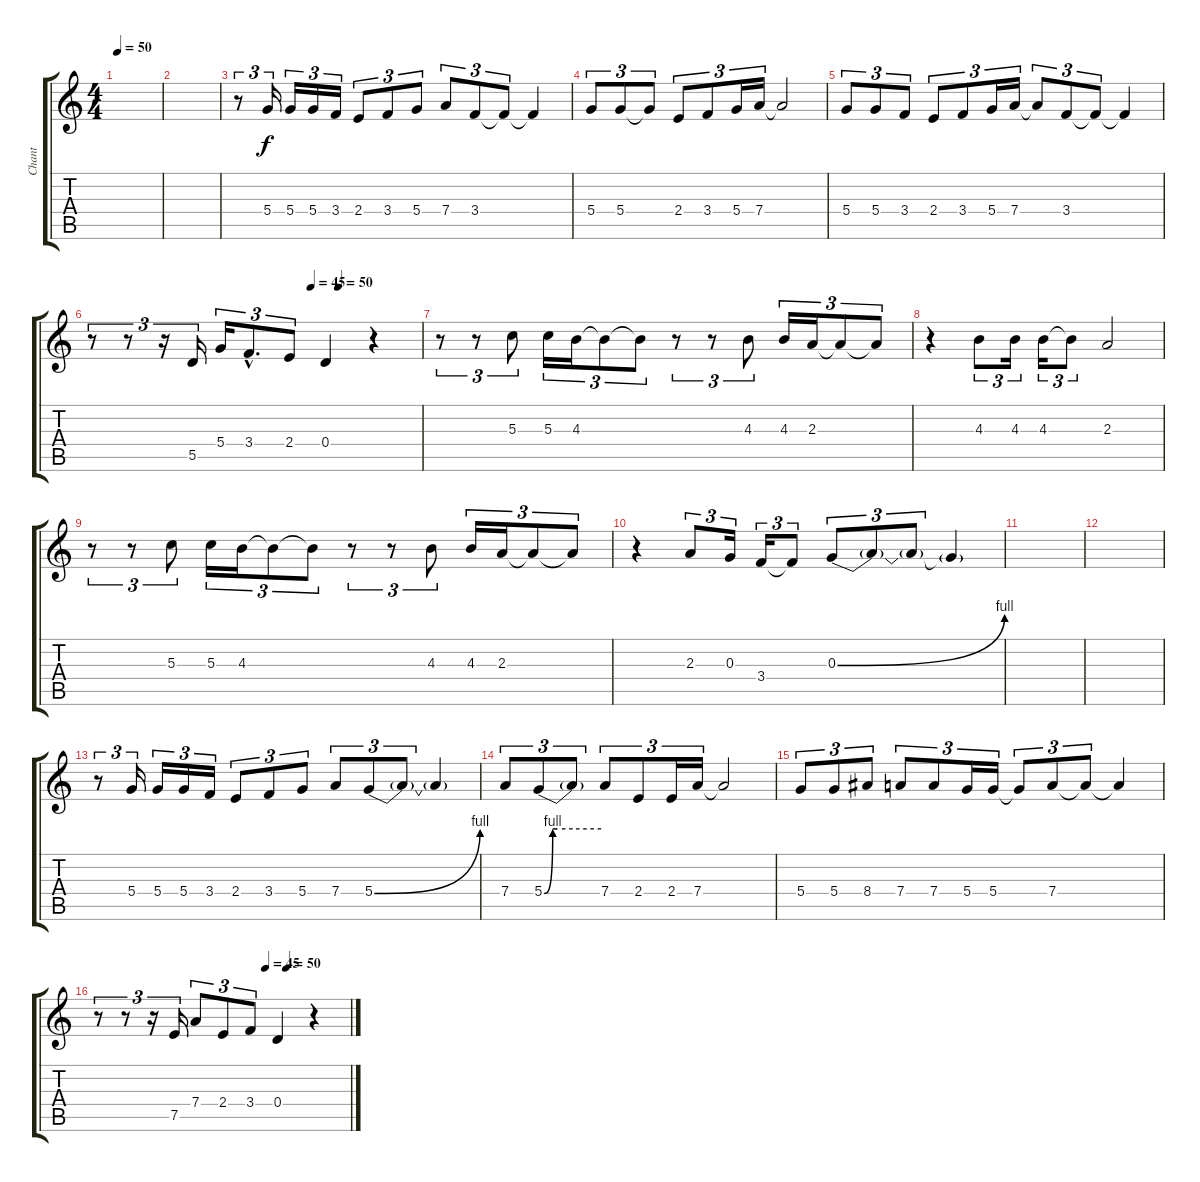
\track ("Chant" "Chant") {instrument electricguitarclean}
\staff {score tabs}
\tuning (E4 B3 G3 D3 A2 E2) {hide}
\ts (4 4)
\tempo 50
\clef g2
\ks c
|
|
r.8{tu (3 2)} 5.4.16{tu (3 2)} 5.4.16{tu (3 2)} 5.4.16{tu (3 2)} 3.4.16{tu (3 2)} 2.4.8{tu (3 2)} 3.4.8{tu (3 2)} 5.4.8{tu (3 2)} 7.4.8{tu (3 2)} 3.4.8{tu (3 2)} 3.4{t}.8{tu (3 2)} 3.4{t}.4 |
5.4.8{tu (3 2)} 5.4.8{tu (3 2)} 5.4{t}.8{tu (3 2)} 2.4.8{tu (3 2)} 3.4.8{tu (3 2)} 5.4.16{tu (3 2)} 7.4.16{tu (3 2)} 7.4{t}.2 |
5.4.8{tu (3 2)} 5.4.8{tu (3 2)} 3.4.8{tu (3 2)} 2.4.8{tu (3 2)} 3.4.8{tu (3 2)} 5.4.16{tu (3 2)} 7.4.16{tu (3 2)} 7.4{t}.8{tu (3 2)} 3.4.8{tu (3 2)} 3.4{t}.8{tu (3 2)} 3.4{t}.4 |
\tempo (45 0.6666666666666666)
\tempo (50 0.75)
r.8{tu (3 2)} r.8{tu (3 2)} r.16{tu (3 2)} 5.5.16{tu (3 2)} 5.4.16{tu (3 2)} 3.4{hac}.8{d tu (3 2)} 2.4.8{tu (3 2)} 0.4.4 r.4 |
r.8{tu (3 2)} r.8{tu (3 2)} 5.3.8{tu (3 2)} 5.3.16{tu (3 2)} 4.3.16{tu (3 2)} 4.3{t}.8{tu (3 2)} 4.3{t}.8{tu (3 2)} r.8{tu (3 2)} r.8{tu (3 2)} 4.3.8{tu (3 2)} 4.3.16{tu (3 2)} 2.3.16{tu (3 2)} 2.3{t}.8{tu (3 2)} 2.3{t}.8{tu (3 2)} |
r.4 4.3.8{tu (3 2)} 4.3.16{tu (3 2)} 4.3.16{tu (3 2)} 4.3{t}.8{tu (3 2)} 2.3.2 |
r.8{tu (3 2)} r.8{tu (3 2)} 5.3.8{tu (3 2)} 5.3.16{tu (3 2)} 4.3.16{tu (3 2)} 4.3{t}.8{tu (3 2)} 4.3{t}.8{tu (3 2)} r.8{tu (3 2)} r.8{tu (3 2)} 4.3.8{tu (3 2)} 4.3.16{tu (3 2)} 2.3.16{tu (3 2)} 2.3{t}.8{tu (3 2)} 2.3{t}.8{tu (3 2)} |
r.4 2.3.8{tu (3 2)} 0.3.16{tu (3 2)} 3.4.16{tu (3 2)} 3.4{t}.8{tu (3 2)} 0.3{be (bend 0 0 60 4)}.8{tu (3 2)} 0.3{t}.8{tu (3 2)} 0.3{t}.8{tu (3 2)} 0.3{t}.4 |
|
|
r.8{tu (3 2)} 5.4.16{tu (3 2)} 5.4.16{tu (3 2)} 5.4.16{tu (3 2)} 3.4.16{tu (3 2)} 2.4.8{tu (3 2)} 3.4.8{tu (3 2)} 5.4.8{tu (3 2)} 7.4.8{tu (3 2)} 5.4{be (bend 0 0 60 4)}.8{tu (3 2)} 5.4{t}.8{tu (3 2)} 5.4{t}.4 |
7.4.8{tu (3 2)} 5.4{be (custom 0 0 9 4 14 4 30 4 60 4)}.8{tu (3 2)} 5.4{t}.8{tu (3 2)} 7.4.8{tu (3 2)} 2.4.8{tu (3 2)} 2.4.16{tu (3 2)} 7.4.16{tu (3 2)} 7.4{t}.2 |
5.4.8{tu (3 2)} 5.4.8{tu (3 2)} 8.4.8{tu (3 2)} 7.4.8{tu (3 2)} 7.4.8{tu (3 2)} 5.4.16{tu (3 2)} 5.4.16{tu (3 2)} 5.4{t}.8{tu (3 2)} 7.4.8{tu (3 2)} 7.4{t}.8{tu (3 2)} 7.4{t}.4 |
\tempo (45 0.6666666666666666)
\tempo (50 0.75)
r.8{tu (3 2)} r.8{tu (3 2)} r.16{tu (3 2)} 7.5.16{tu (3 2)} 7.4.8{tu (3 2)} 2.4.8{tu (3 2)} 3.4.8{tu (3 2)} 0.4.4 r.4
